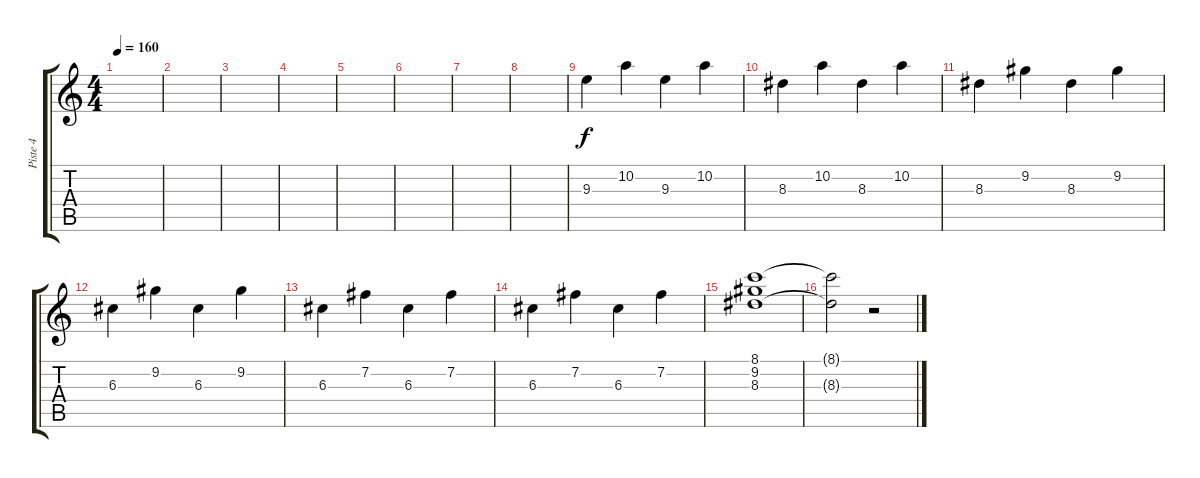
\track ("Piste 4" "Piste 4") {instrument distortionguitar}
\staff {score tabs}
\tuning (E4 B3 G3 D3 A2 E2) {hide}
\ts (4 4)
\tempo 160
\clef g2
\ks c
|
|
|
|
|
|
|
|
9.3.4 10.2.4 9.3.4 10.2.4 |
8.3.4 10.2.4 8.3.4 10.2.4 |
8.3.4 9.2.4 8.3.4 9.2.4 |
6.3.4 9.2.4 6.3.4 9.2.4 |
6.3.4 7.2.4 6.3.4 7.2.4 |
6.3.4 7.2.4 6.3.4 7.2.4 |
(8.1 9.2 8.3).1 |
(8.1{t} 8.3{t}).2 r.2
